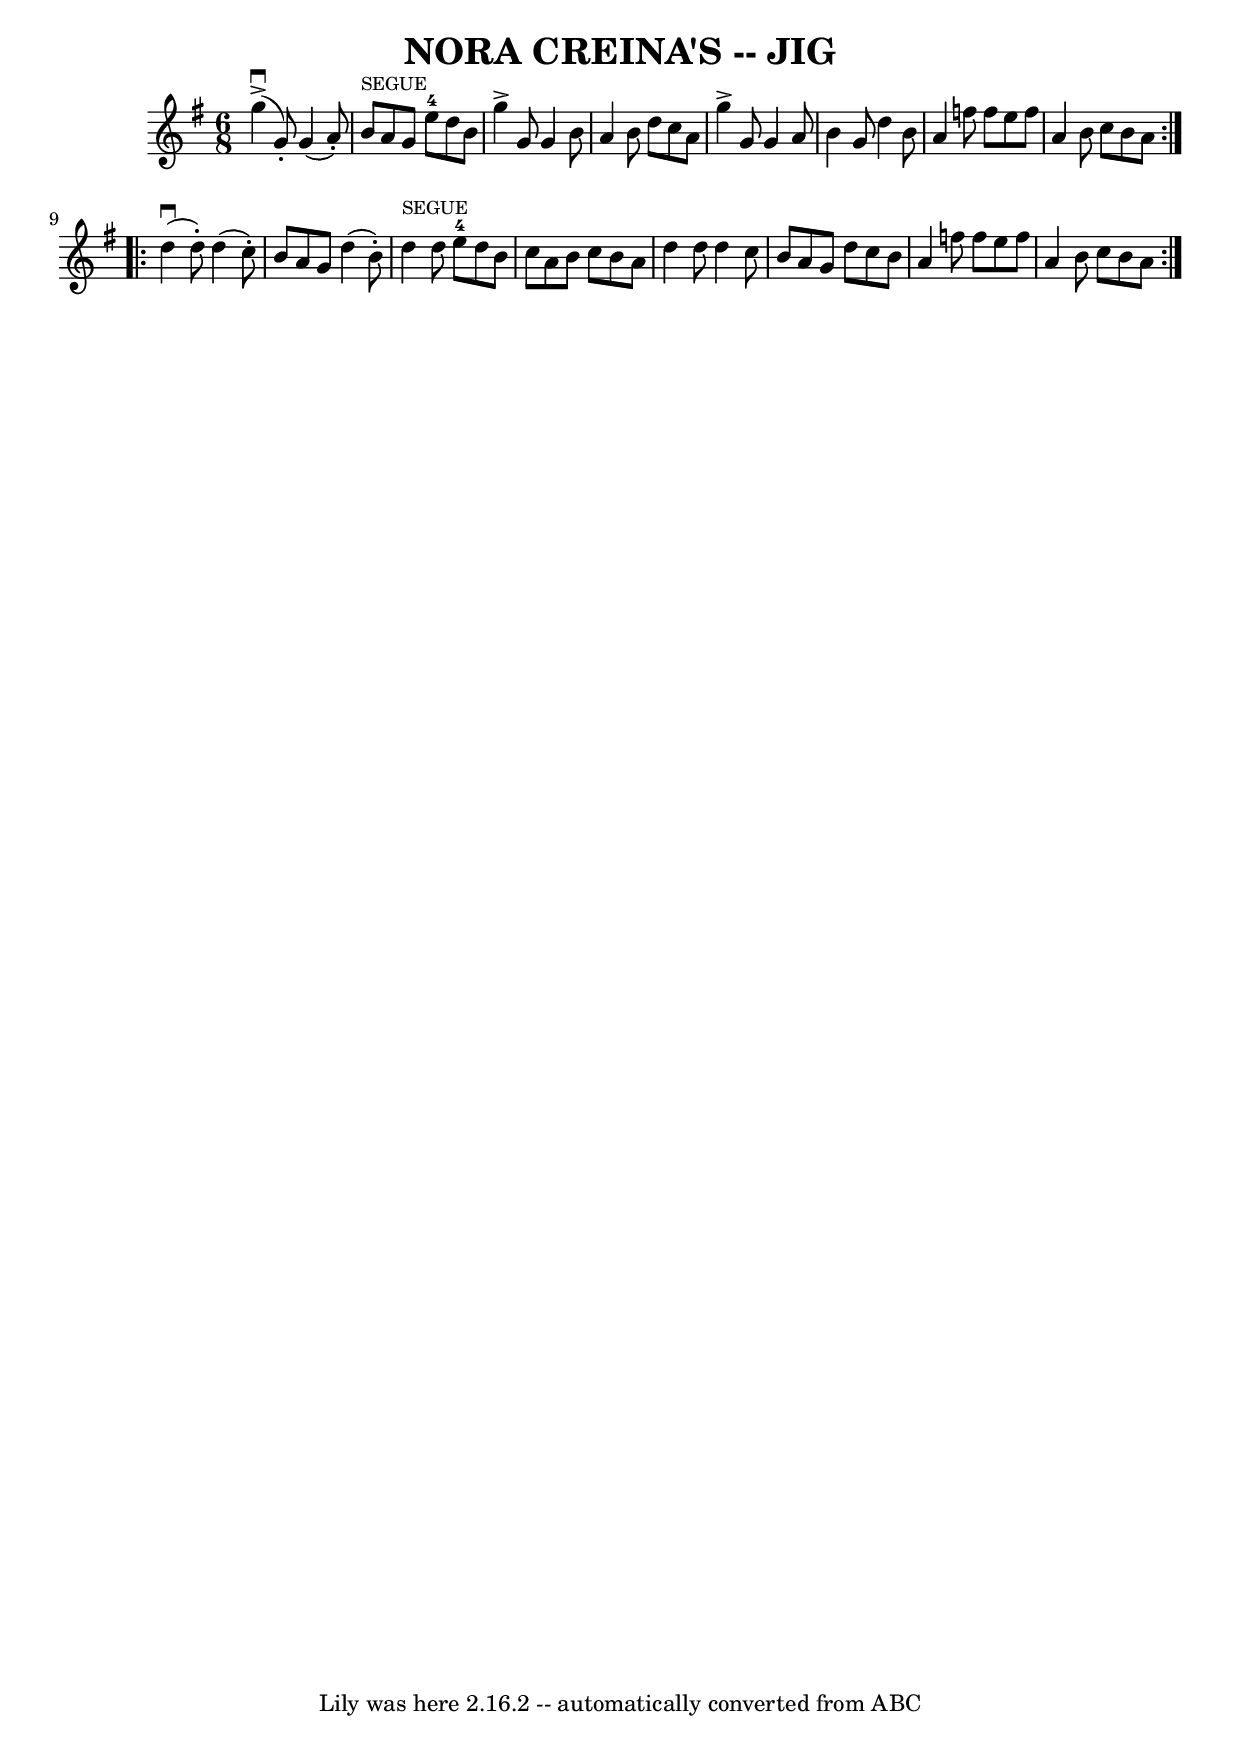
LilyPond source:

\version "2.16.2"
\include "Mammoth.ily"
\header {
  %% book = "Ryan's Mammoth Collection of Fiddle Tunes"
  crossRefNumber = "1"
  footnotes = ""
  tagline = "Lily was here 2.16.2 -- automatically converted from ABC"
  title = "NORA CREINA'S -- JIG"

}
voicedefault =  {



  \repeat volta 2 {

    \time 6/8 
    \key g \major
    g''4 (^\downbow^\accent g'8-.) g'4 (a'8-.)   |
    b'8^\segue a'8 g'8 e''8-4 d''8 b'8    
    |
    g''4^\accent g'8 g'4 b'8    |
    a'4 b'8 d''8   
    c''8 a'8        |
    g''4^\accent g'8 g'4 a'8    |
    
    b'4 g'8 d''4 b'8    |
    a'4 f''8 f''8 e''8 f''8    
    |
    a'4 b'8 c''8 b'8 a'8    
  }     
  \repeat volta 2 {
    d''4 (^\downbow d''8-.) d''4 (c''8-.)   |
    b'8 a'8 g'8    
    d''4 (b'8-.)   |
    d''4^\segue d''8 e''8-4 d''8    
    b'8    |
    c''8 a'8 b'8 c''8 b'8 a'8        |
    
    d''4 d''8 d''4 c''8    |
    b'8 a'8 g'8 d''8 c''8    
    b'8    |
    a'4 f''8 f''8 e''8 f''8    |
    a'4 b'8  
    c''8 b'8 a'8    
  }   

}

\score{
  <<

    \context Staff="default"
    {
      \voicedefault 
      
    }

  >>
  \layout {
    
  }
  \midi {
  }

}
